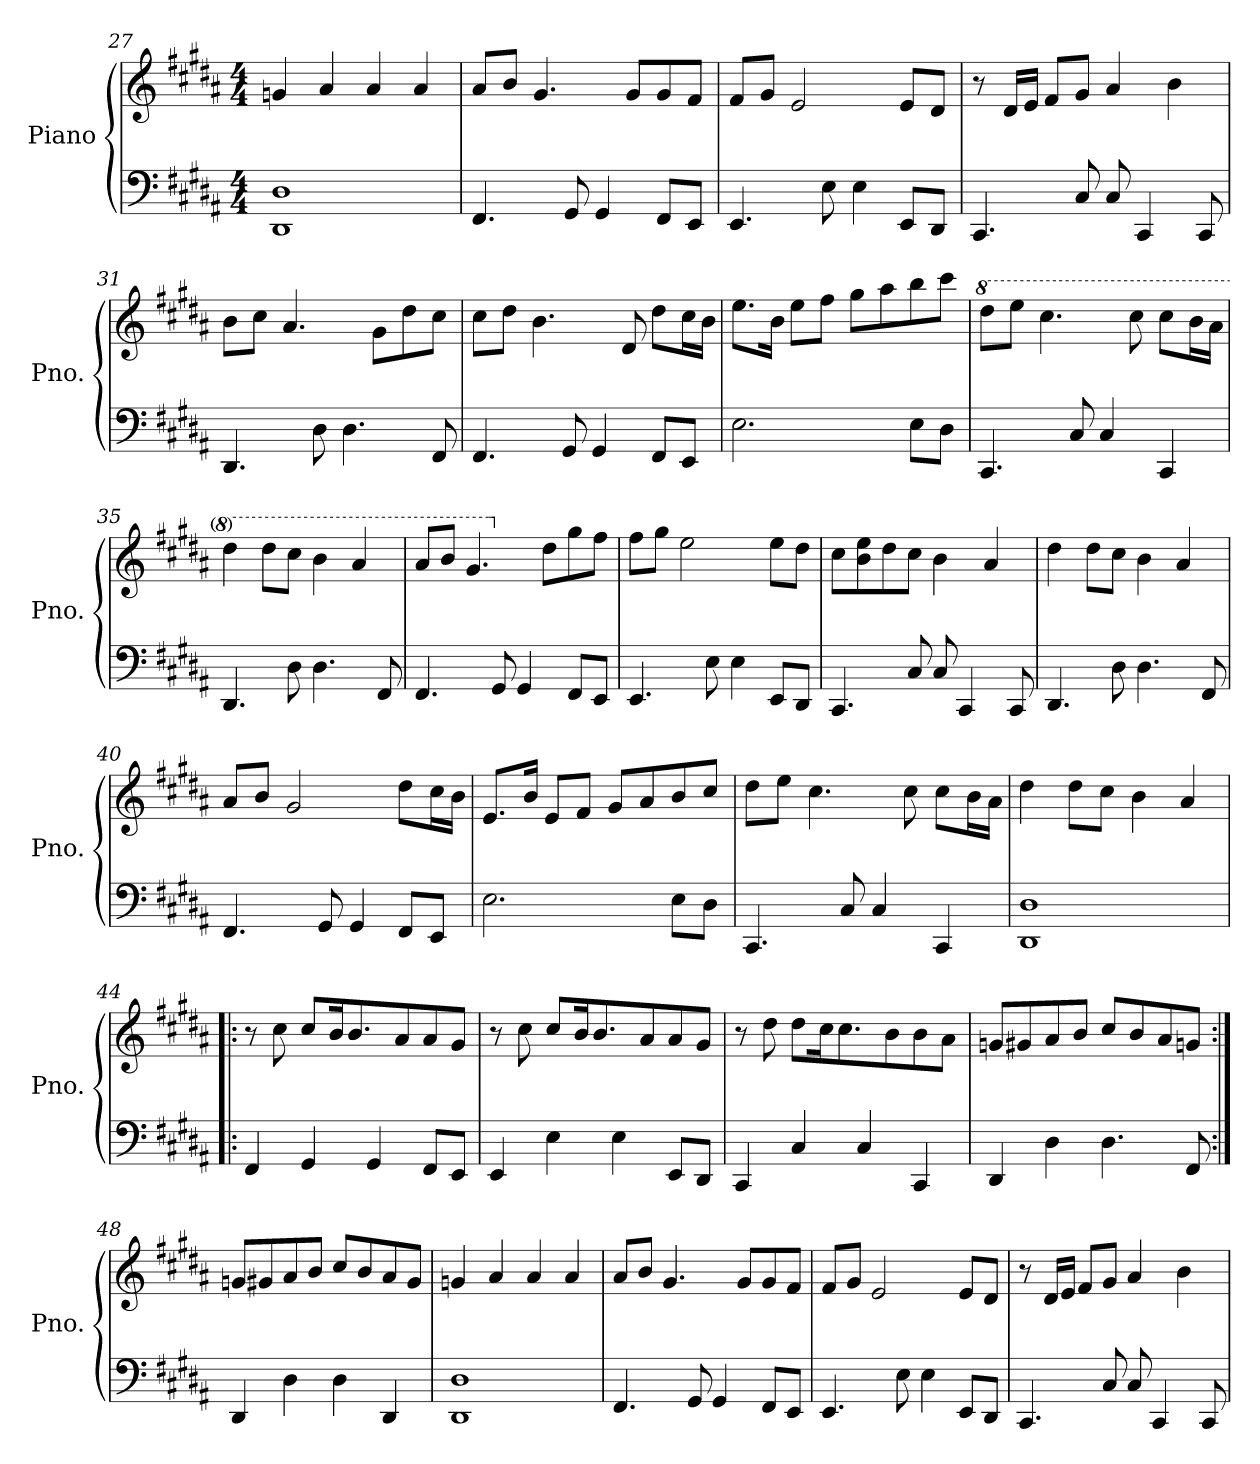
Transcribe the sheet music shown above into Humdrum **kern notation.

**kern	**kern
*part1	*part1
*staff2	*staff1
*I"Piano	*
*I'Pno.	*
*clefF4	*clefG2
*k[f#c#g#d#a#]	*k[f#c#g#d#a#]
*M4/4	*M4/4
=27	=27
1DD# 1D#	4gn/
.	4a#/
.	4a#/
.	4a#/
=28	=28
4.FF#/	8a#/L
.	8b/J
.	4.g#/
8GG#/	.
4GG#/	.
.	8g#/L
8FF#/L	8g#/
8EE/J	8f#/J
!!LO:LB:g=z
=29	=29
4.EE/	8f#/L
.	8g#/J
.	2e/
8E\	.
4E\	.
8EE/L	8e/L
8DD#/J	8d#/J
=30	=30
4.CC#/	8r
.	16d#/LL
.	16e/JJ
.	8f#/L
8C#/	8g#/J
8C#/	4a#/
4CC#/	.
.	4b\
8CC#/	.
=31	=31
4.DD#/	8b\L
.	8cc#\J
.	4.a#/
8D#\	.
4.D#\	.
.	8g#\L
.	8dd#\
8FF#/	8cc#\J
=32	=32
4.FF#/	8cc#\L
.	8dd#\J
.	4.b\
8GG#/	.
4GG#/	.
.	8d#/
8FF#/L	8dd#\L
8EE/J	16cc#\L
.	16b\JJ
!!LO:LB:g=z
=33	=33
2.E\	8.ee\L
.	16b\Jk
.	8ee\L
.	8ff#\J
.	8gg#\L
.	8aa#\
8E\L	8bb\
8D#\J	8ccc#\J
=34	=34
*	*8va
4.CC#/	8ddd#\L
.	8eee\J
.	4.ccc#\
8C#/	.
4C#/	.
.	8ccc#\
4CC#/	8ccc#\L
.	16bb\L
.	16aa#\JJ
=35	=35
4.DD#/	4ddd#\
.	8ddd#\L
8D#\	8ccc#\J
4.D#\	4bb\
.	4aa#/
8FF#/	.
=36	=36
4.FF#/	8aa#/L
.	8bb/J
.	4.gg#/
8GG#/	.
4GG#/	.
*	*X8va
.	8dd#\L
8FF#/L	8gg#\
8EE/J	8ff#\J
=37	=37
4.EE/	8ff#\L
.	8gg#\J
.	2ee\
8E\	.
4E\	.
8EE/L	8ee\L
8DD#/J	8dd#\J
!!LO:LB:g=z
=38	=38
4.CC#/	8cc#\L
.	8b\ 8ee\
.	8dd#\
8C#/	8cc#\J
8C#/	4b\
4CC#/	.
.	4a#/
8CC#/	.
=39	=39
4.DD#/	4dd#\
.	8dd#\L
8D#\	8cc#\J
4.D#\	4b\
.	4a#/
8FF#/	.
=40	=40
4.FF#/	8a#/L
.	8b/J
.	2g#/
8GG#/	.
4GG#/	.
8FF#/L	8dd#\L
8EE/J	16cc#\L
.	16b\JJ
=41	=41
2.E\	8.e/L
.	16b/Jk
.	8e/L
.	8f#/J
.	8g#/L
.	8a#/
8E\L	8b/
8D#\J	8cc#/J
=42	=42
4.CC#/	8dd#\L
.	8ee\J
.	4.cc#\
8C#/	.
4C#/	.
.	8cc#\
4CC#/	8cc#\L
.	16b\L
.	16a#\JJ
!!LO:LB:g=z
=43	=43
1DD# 1D#	4dd#\
.	8dd#\L
.	8cc#\J
.	4b\
.	4a#/
=44!|:	=44!|:
4FF#/	8r
.	8cc#\
4GG#/	8cc#/L
.	16b/K
.	8.b/
4GG#/	.
.	8a#/
8FF#/L	8a#/
8EE/J	8g#/J
=45	=45
4EE/	8r
.	8cc#\
4E\	8cc#/L
.	16b/K
.	8.b/
4E\	.
.	8a#/
8EE/L	8a#/
8DD#/J	8g#/J
=46	=46
4CC#/	8r
.	8dd#\
4C#/	8dd#\L
.	16cc#\K
.	8.cc#\
4C#/	.
.	8b\
4CC#/	8b\
.	8a#\J
!!LO:PB:g=z
=47	=47
4DD#/	8gn/L
.	8g#X/
4D#\	8a#/
.	8b/J
4.D#\	8cc#/L
.	8b/
.	8a#/
8FF#/	8gn/J
=48:|!	=48:|!
4DD#/	8gn/L
.	8g#X/
4D#\	8a#/
.	8b/J
4D#\	8cc#/L
.	8b/
4DD#/	8a#/
.	8g#/J
=49	=49
1DD# 1D#	4gn/
.	4a#/
.	4a#/
.	4a#/
=50	=50
4.FF#/	8a#/L
.	8b/J
.	4.g#/
8GG#/	.
4GG#/	.
.	8g#/L
8FF#/L	8g#/
8EE/J	8f#/J
=51	=51
4.EE/	8f#/L
.	8g#/J
.	2e/
8E\	.
4E\	.
8EE/L	8e/L
8DD#/J	8d#/J
!!LO:LB:g=z
=52	=52
4.CC#/	8r
.	16d#/LL
.	16e/JJ
.	8f#/L
8C#/	8g#/J
8C#/	4a#/
4CC#/	.
.	4b\
8CC#/	.
=	=
*-	*-
